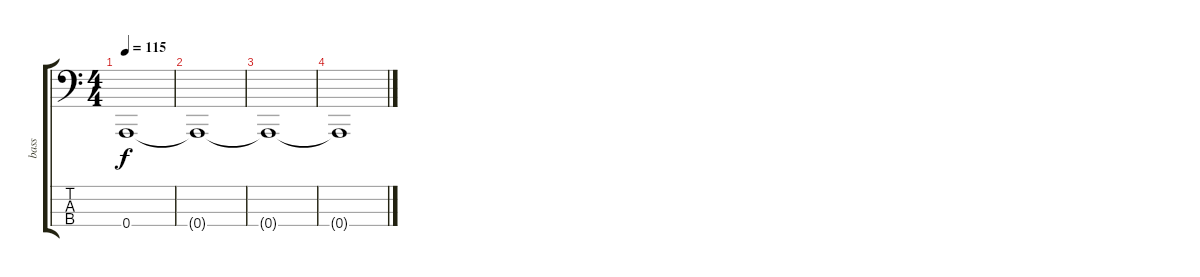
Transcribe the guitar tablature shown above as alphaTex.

\track ("bass" "bass") {instrument electricbassfinger}
\staff {score tabs}
\tuning (D2 A1 E1 A0) {hide}
\ts (4 4)
\tempo 115
\clef f4
\ks c
0.4.1{dy f} |
0.4{t}.1 |
0.4{t}.1 |
0.4{t}.1
